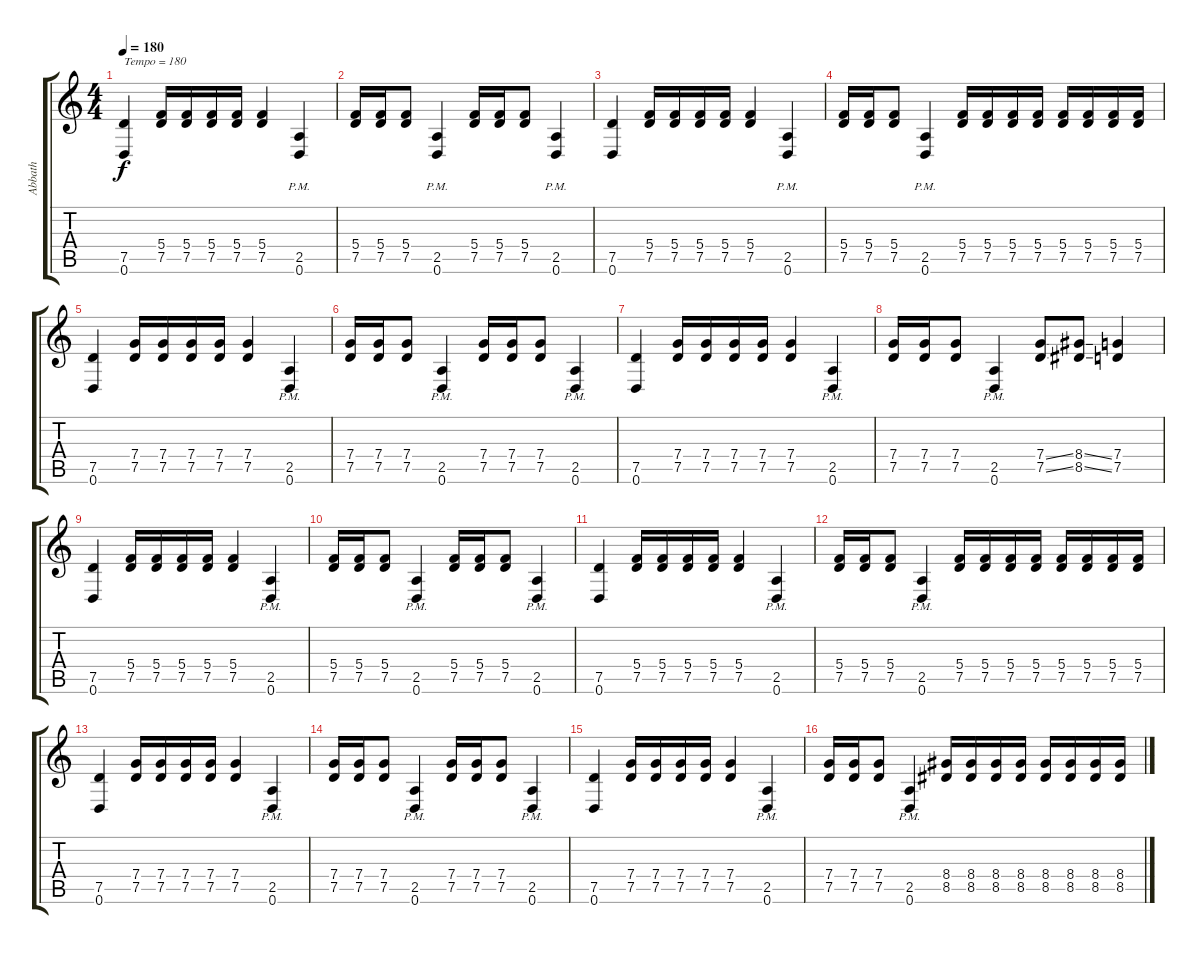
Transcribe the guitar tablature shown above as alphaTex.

\track ("Abbath" "Abbath") {instrument overdrivenguitar}
\staff {score tabs}
\tuning (D4 A3 F3 C3 G2 D2) {hide}
\ts (4 4)
\tempo 180
\clef g2
\ks c
(7.5 0.6).4{txt "Tempo = 180" dy f instrument overdrivenguitar} (5.4 7.5).16 (5.4 7.5).16 (5.4 7.5).16 (5.4 7.5).16 (5.4 7.5).4 (2.5 0.6{pm}).4 |
(5.4 7.5).16 (5.4 7.5).16 (5.4 7.5).8 (2.5 0.6{pm}).4 (5.4 7.5).16 (5.4 7.5).16 (5.4 7.5).8 (2.5 0.6{pm}).4 |
(7.5 0.6).4 (5.4 7.5).16 (5.4 7.5).16 (5.4 7.5).16 (5.4 7.5).16 (5.4 7.5).4 (2.5 0.6{pm}).4 |
(5.4 7.5).16 (5.4 7.5).16 (5.4 7.5).8 (2.5 0.6{pm}).4 (5.4 7.5).16 (5.4 7.5).16 (5.4 7.5).16 (5.4 7.5).16 (5.4 7.5).16 (5.4 7.5).16 (5.4 7.5).16 (5.4 7.5).16 |
(7.5 0.6).4 (7.4 7.5).16 (7.4 7.5).16 (7.4 7.5).16 (7.4 7.5).16 (7.4 7.5).4 (2.5 0.6{pm}).4 |
(7.4 7.5).16 (7.4 7.5).16 (7.4 7.5).8 (2.5 0.6{pm}).4 (7.4 7.5).16 (7.4 7.5).16 (7.4 7.5).8 (2.5 0.6{pm}).4 |
(7.5 0.6).4 (7.4 7.5).16 (7.4 7.5).16 (7.4 7.5).16 (7.4 7.5).16 (7.4 7.5).4 (2.5 0.6{pm}).4 |
(7.4 7.5).16 (7.4 7.5).16 (7.4 7.5).8 (2.5 0.6{pm}).4 (7.4{ss} 7.5{ss}).8 (8.4{ss} 8.5{ss}).8 (7.4 7.5).4 |
(7.5 0.6).4 (5.4 7.5).16 (5.4 7.5).16 (5.4 7.5).16 (5.4 7.5).16 (5.4 7.5).4 (2.5 0.6{pm}).4 |
(5.4 7.5).16 (5.4 7.5).16 (5.4 7.5).8 (2.5 0.6{pm}).4 (5.4 7.5).16 (5.4 7.5).16 (5.4 7.5).8 (2.5 0.6{pm}).4 |
(7.5 0.6).4 (5.4 7.5).16 (5.4 7.5).16 (5.4 7.5).16 (5.4 7.5).16 (5.4 7.5).4 (2.5 0.6{pm}).4 |
(5.4 7.5).16 (5.4 7.5).16 (5.4 7.5).8 (2.5 0.6{pm}).4 (5.4 7.5).16 (5.4 7.5).16 (5.4 7.5).16 (5.4 7.5).16 (5.4 7.5).16 (5.4 7.5).16 (5.4 7.5).16 (5.4 7.5).16 |
(7.5 0.6).4 (7.4 7.5).16 (7.4 7.5).16 (7.4 7.5).16 (7.4 7.5).16 (7.4 7.5).4 (2.5 0.6{pm}).4 |
(7.4 7.5).16 (7.4 7.5).16 (7.4 7.5).8 (2.5 0.6{pm}).4 (7.4 7.5).16 (7.4 7.5).16 (7.4 7.5).8 (2.5 0.6{pm}).4 |
(7.5 0.6).4 (7.4 7.5).16 (7.4 7.5).16 (7.4 7.5).16 (7.4 7.5).16 (7.4 7.5).4 (2.5 0.6{pm}).4 |
(7.4 7.5).16 (7.4 7.5).16 (7.4 7.5).8 (2.5 0.6{pm}).4 (8.4 8.5).16 (8.4 8.5).16 (8.4 8.5).16 (8.4 8.5).16 (8.4 8.5).16 (8.4 8.5).16 (8.4 8.5).16 (8.4 8.5).16
